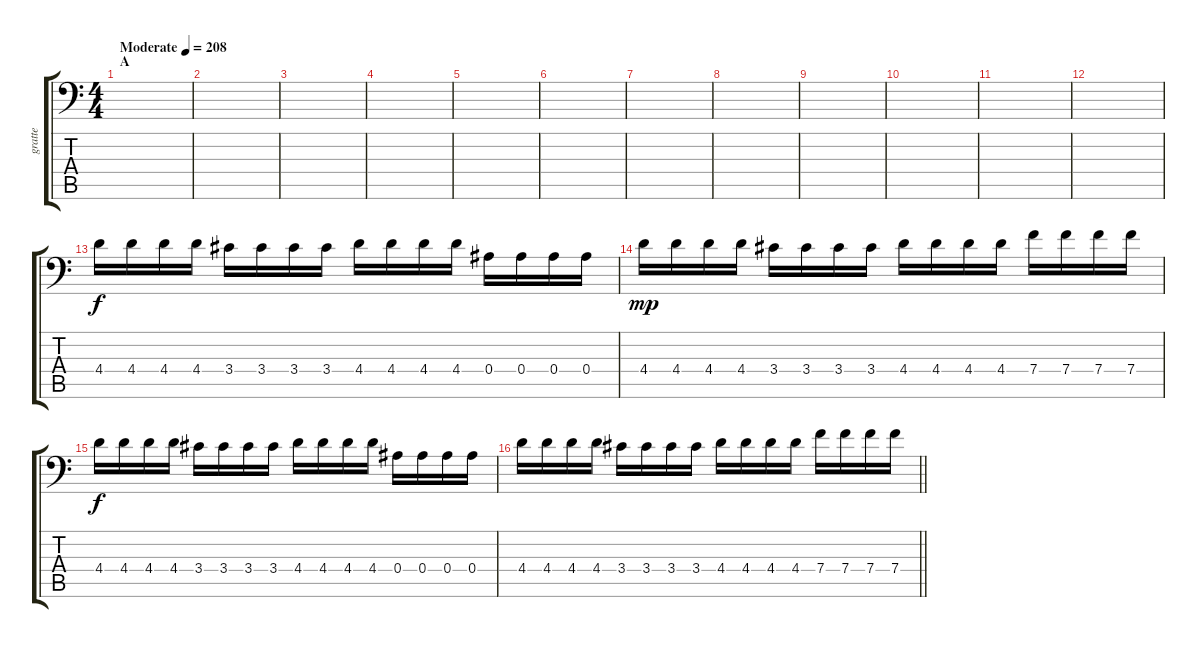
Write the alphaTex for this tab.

\track ("gratte" "gratte") {instrument distortionguitar}
\staff {score tabs}
\tuning (C4 G3 Eb3 Bb2 F2 Bb1) {hide}
\ts (4 4)
\section ("" "A")
\tempo (208 "Moderate")
\clef f4
\ks c
|
|
|
|
|
|
|
|
|
|
|
|
4.4.16 4.4.16 4.4.16 4.4.16 3.4.16 3.4.16 3.4.16 3.4.16 4.4.16 4.4.16 4.4.16 4.4.16 0.4.16 0.4.16 0.4.16 0.4.16 |
4.4.16{dy mp} 4.4.16 4.4.16 4.4.16 3.4.16 3.4.16 3.4.16 3.4.16 4.4.16 4.4.16 4.4.16 4.4.16 7.4.16 7.4.16 7.4.16 7.4.16 |
4.4.16{dy f} 4.4.16 4.4.16 4.4.16 3.4.16 3.4.16 3.4.16 3.4.16 4.4.16 4.4.16 4.4.16 4.4.16 0.4.16 0.4.16 0.4.16 0.4.16 |
\barLineRight lightlight
4.4.16 4.4.16 4.4.16 4.4.16 3.4.16 3.4.16 3.4.16 3.4.16 4.4.16 4.4.16 4.4.16 4.4.16 7.4.16 7.4.16 7.4.16 7.4.16
